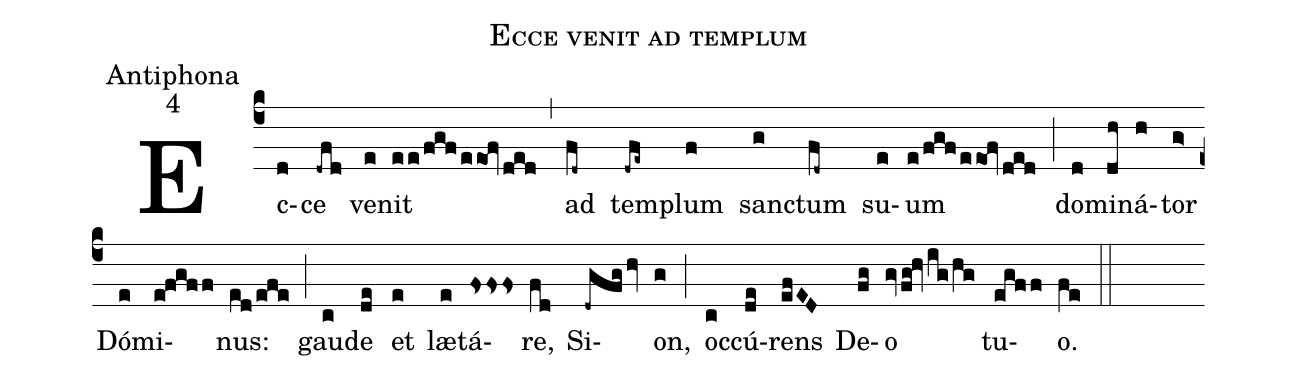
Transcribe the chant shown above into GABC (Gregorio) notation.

name:Ecce venit ad templum;
office-part:Antiphona;
mode:4;
%%
(c4)Ec(d)ce(-dfd) ve(e)nit(ee/fgfeeof/ded) (,) ad(fd~) tem(-dfe~)plum(f) san(g)ctum(fd~) su(e)um(e/fgf/eeof/ded) (;) do(d)mi(dh)ná(h)tor(g>) Dó(e)mi(e!fgff)nus:(ed/efe) (;) gau(c)de(de) et(e) læ(e)tá(fsfsfs)re,(fd) Si(-dgfghv)on,(g) (;) oc(c)cú(de)rens(efED) De(fg)o(gvfg@hvig/hg) tu(egff)o.(fe) (::)
